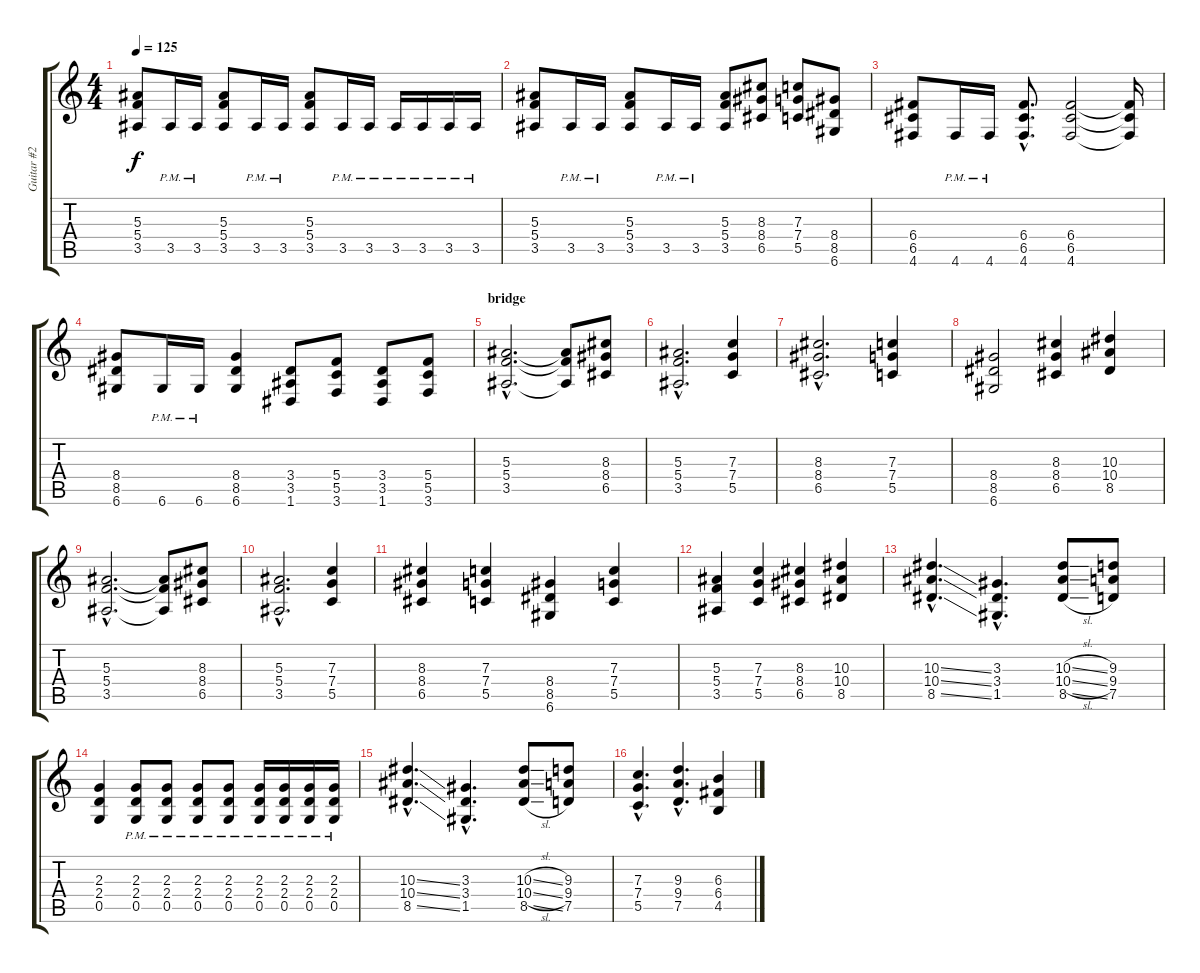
\track ("Guitar #2" "Guitar #2") {instrument distortionguitar}
\staff {score tabs}
\tuning (D4 A3 F3 C3 G2 D2) {hide}
\ts (4 4)
\tempo 125
\clef g2
\ks c
(5.3 5.4 3.5).8{dy f} 3.5{pm}.16 3.5{pm}.16 (5.3 5.4 3.5).8 3.5{pm}.16 3.5{pm}.16 (5.3 5.4 3.5).8 3.5{pm}.16 3.5{pm}.16 3.5{pm}.16 3.5{pm}.16 3.5{pm}.16 3.5{pm}.16 |
(5.3 5.4 3.5).8 3.5{pm}.16 3.5{pm}.16 (5.3 5.4 3.5).8 3.5{pm}.16 3.5{pm}.16 (5.3 5.4 3.5).8 (8.3 8.4 6.5).8 (7.3 7.4 5.5).8 (8.4 8.5 6.6).8 |
(6.4 6.5 4.6).8 4.6{pm}.16 4.6{pm}.16 (6.4{hac} 6.5{hac} 4.6{hac}).8{d} (6.4 6.5 4.6).2 (6.4{t} 6.5{t} 4.6{t}).16 |
(8.4 8.5 6.6).8 6.6{pm}.16 6.6{pm}.16 (8.4 8.5 6.6).4 (3.4 3.5 1.6).8 (5.4 5.5 3.6).8 (3.4 3.5 1.6).8 (5.4 5.5 3.6).8 |
\section ("" "bridge")
(5.3{hac} 5.4{hac} 3.5{hac}).2{d} (5.3{t} 5.4{t} 3.5{t}).8 (8.3 8.4 6.5).8 |
(5.3{hac} 5.4{hac} 3.5{hac}).2{d} (7.3 7.4 5.5).4 |
(8.3{hac} 8.4{hac} 6.5{hac}).2{d} (7.3 7.4 5.5).4 |
(8.4 8.5 6.6).2 (8.3 8.4 6.5).4 (10.3 10.4 8.5).4 |
(5.3{hac} 5.4{hac} 3.5{hac}).2{d} (5.3{t} 5.4{t} 3.5{t}).8 (8.3 8.4 6.5).8 |
(5.3{hac} 5.4{hac} 3.5{hac}).2{d} (7.3 7.4 5.5).4 |
(8.3 8.4 6.5).4 (7.3 7.4 5.5).4 (8.4 8.5 6.6).4 (7.3 7.4 5.5).4 |
(5.3 5.4 3.5).4 (7.3 7.4 5.5).4 (8.3 8.4 6.5).4 (10.3 10.4 8.5).4 |
\section ("" "")
(10.3{ss hac} 10.4{ss hac} 8.5{ss hac}).4{d} (3.3{hac} 3.4{hac} 1.5{hac}).4{d} (10.3{sl} 10.4{sl} 8.5{sl}).8 (9.3 9.4 7.5).8 |
(2.3 2.4 0.5).4 (2.3{pm} 2.4{pm} 0.5{pm}).8 (2.3{pm} 2.4{pm} 0.5{pm}).8 (2.3{pm} 2.4{pm} 0.5{pm}).8 (2.3{pm} 2.4{pm} 0.5{pm}).8 (2.3{pm} 2.4{pm} 0.5{pm}).16 (2.3{pm} 2.4{pm} 0.5{pm}).16 (2.3{pm} 2.4{pm} 0.5{pm}).16 (2.3{pm} 2.4{pm} 0.5{pm}).16 |
(10.3{ss hac} 10.4{ss hac} 8.5{ss hac}).4{d} (3.3{hac} 3.4{hac} 1.5{hac}).4{d} (10.3{sl} 10.4{sl} 8.5{sl}).8 (9.3 9.4 7.5).8 |
(7.3{hac} 7.4{hac} 5.5{hac}).4{d} (9.3{hac} 9.4{hac} 7.5{hac}).4{d} (6.3 6.4 4.5).4
